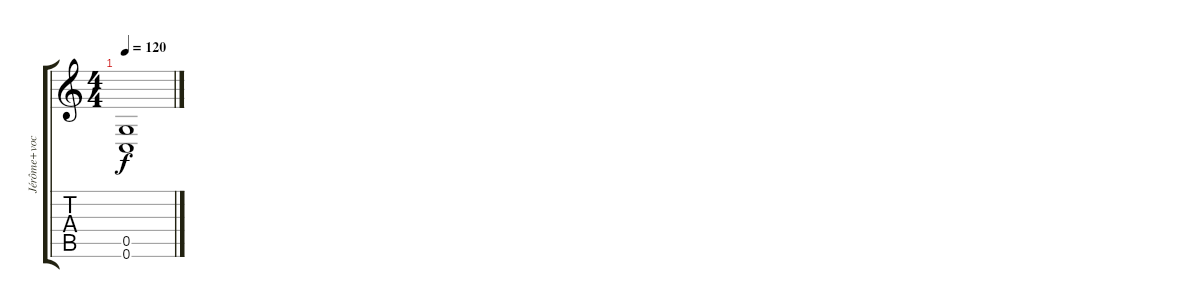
\track ("Jérôme+vocals" "Jérôme+voc") {instrument distortionguitar}
\staff {score tabs}
\tuning (D4 A3 F3 C3 G2 C2) {hide}
\ts (4 4)
\tempo 120
\clef g2
\ks c
(0.5 0.6).1{dy f}
